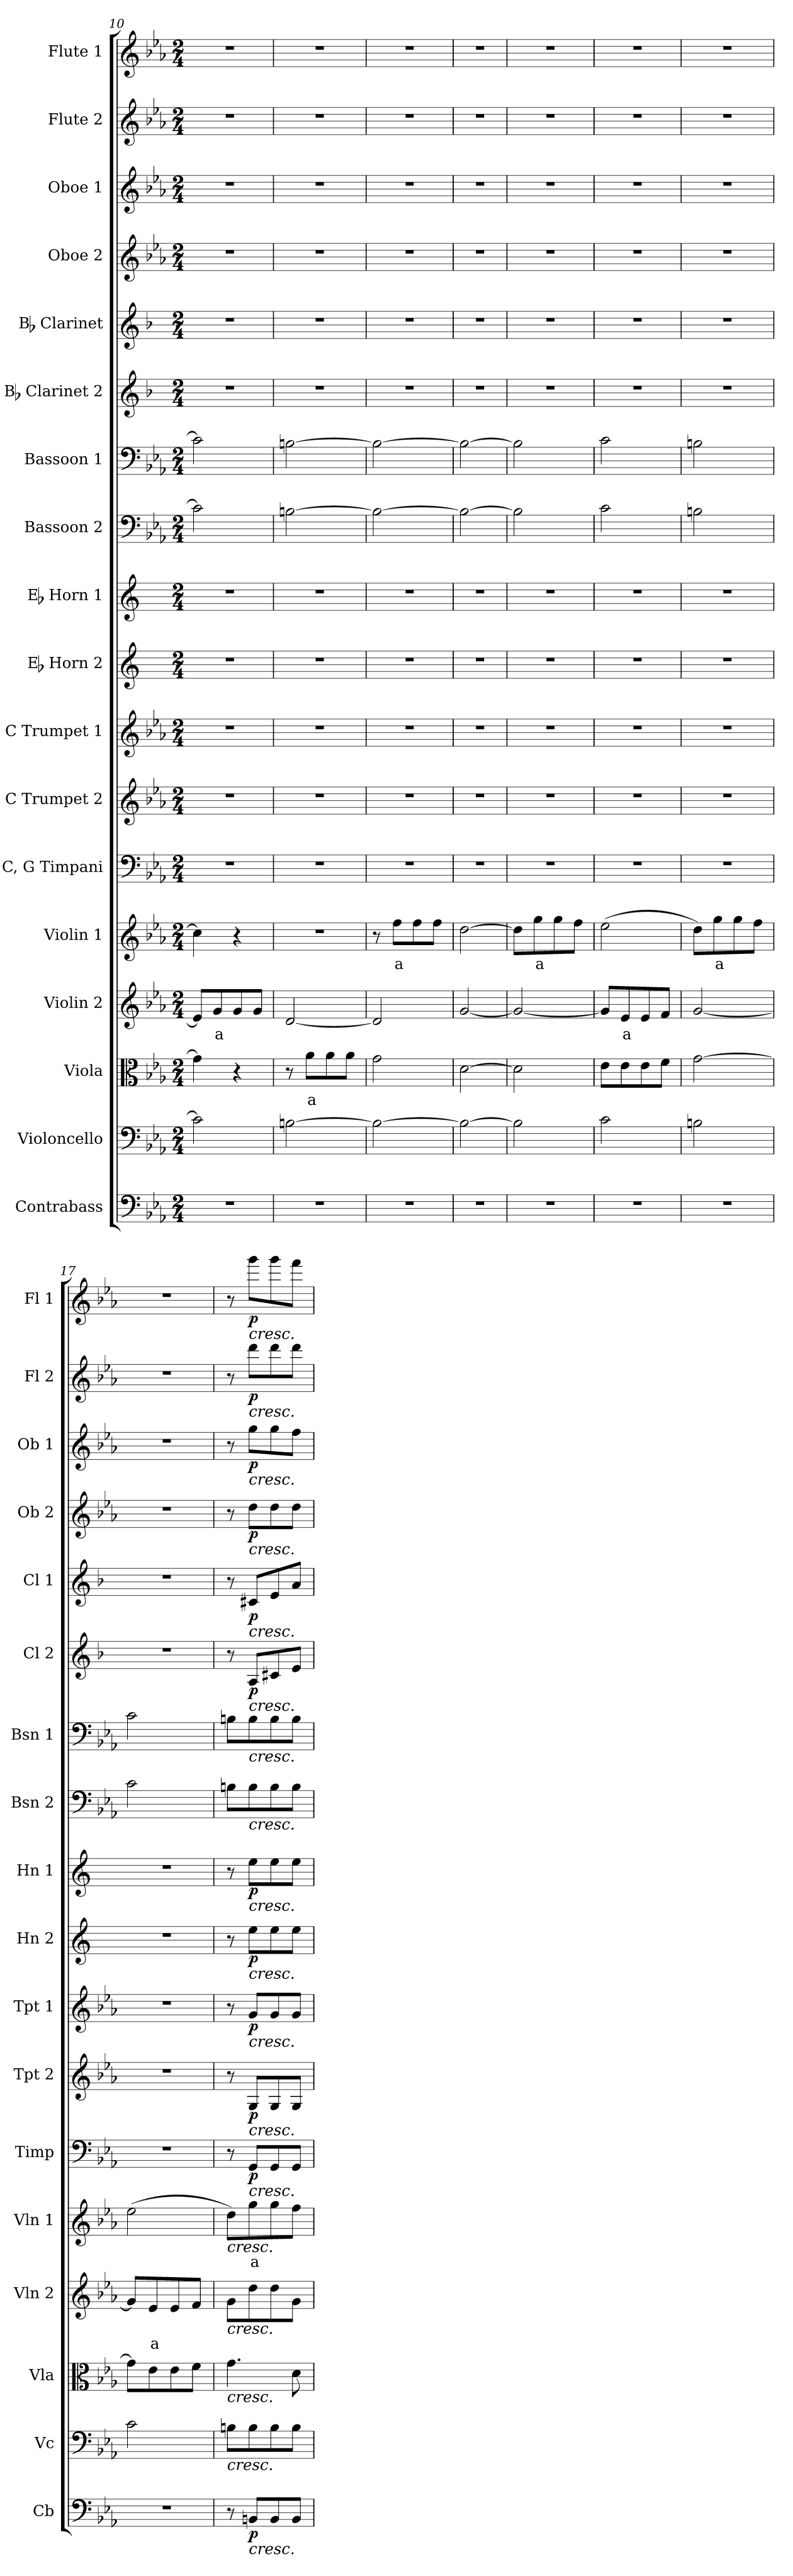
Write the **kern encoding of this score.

**kern	**dynam	**kern	**kern	**text	**kern	**text	**kern	**text	**kern	**dynam	**kern	**dynam	**kern	**dynam	**kern	**dynam	**kern	**dynam	**kern	**kern	**kern	**dynam	**kern	**dynam	**kern	**dynam	**kern	**dynam	**kern	**dynam	**kern	**dynam
*part18	*part18	*part17	*part16	*part16	*part15	*part15	*part14	*part14	*part13	*part13	*part12	*part12	*part11	*part11	*part10	*part10	*part9	*part9	*part8	*part7	*part6	*part6	*part5	*part5	*part4	*part4	*part3	*part3	*part2	*part2	*part1	*part1
*staff18	*staff18	*staff17	*staff16	*staff16	*staff15	*staff15	*staff14	*staff14	*staff13	*staff13	*staff12	*staff12	*staff11	*staff11	*staff10	*staff10	*staff9	*staff9	*staff8	*staff7	*staff6	*staff6	*staff5	*staff5	*staff4	*staff4	*staff3	*staff3	*staff2	*staff2	*staff1	*staff1
*I"Contrabass	*	*I"Violoncello	*I"Viola	*	*I"Violin 2	*	*I"Violin 1	*	*I"C, G Timpani	*	*I"C Trumpet 2	*	*I"C Trumpet 1	*	*I"Eb Horn 2	*	*I"Eb Horn 1	*	*I"Bassoon 2	*I"Bassoon 1	*I"Bb Clarinet 2	*	*I"Bb Clarinet	*	*I"Oboe 2	*	*I"Oboe 1	*	*I"Flute 2	*	*I"Flute 1	*
*I'Cb	*	*I'Vc	*I'Vla	*	*I'Vln 2	*	*I'Vln 1	*	*I'Timp	*	*I'Tpt 2	*	*I'Tpt 1	*	*I'Hn 2	*	*I'Hn 1	*	*I'Bsn 2	*I'Bsn 1	*I'Cl 2	*	*I'Cl 1	*	*I'Ob 2	*	*I'Ob 1	*	*I'Fl 2	*	*I'Fl 1	*
*clefF4	*	*clefF4	*clefC3	*	*clefG2	*	*clefG2	*	*clefF4	*	*clefG2	*	*clefG2	*	*clefG2	*	*clefG2	*	*clefF4	*clefF4	*clefG2	*	*clefG2	*	*clefG2	*	*clefG2	*	*clefG2	*	*clefG2	*
*ITrd7c12	*	*	*	*	*	*	*	*	*	*	*	*	*	*	*ITrd4c7	*	*ITrd4c7	*	*	*	*ITrd1c2	*	*ITrd1c2	*	*	*	*	*	*	*	*	*
*k[b-e-a-]	*	*k[b-e-a-]	*k[b-e-a-]	*	*k[b-e-a-]	*	*k[b-e-a-]	*	*k[b-e-a-]	*	*k[b-e-a-]	*	*k[b-e-a-]	*	*k[b-]	*	*k[b-]	*	*k[b-e-a-]	*k[b-e-a-]	*k[b-e-a-]	*	*k[b-e-a-]	*	*k[b-e-a-]	*	*k[b-e-a-]	*	*k[b-e-a-]	*	*k[b-e-a-]	*
*M2/4	*	*M2/4	*M2/4	*	*M2/4	*	*M2/4	*	*M2/4	*	*M2/4	*	*M2/4	*	*M2/4	*	*M2/4	*	*M2/4	*M2/4	*M2/4	*	*M2/4	*	*M2/4	*	*M2/4	*	*M2/4	*	*M2/4	*
=10	=10	=10	=10	=10	=10	=10	=10	=10	=10	=10	=10	=10	=10	=10	=10	=10	=10	=10	=10	=10	=10	=10	=10	=10	=10	=10	=10	=10	=10	=10	=10	=10
2r	.	2c\]	4g\]	.	8e-/L]	.	4cc\]	.	2r	.	2r	.	2r	.	2r	.	2r	.	2c\]	2c\]	2r	.	2r	.	2r	.	2r	.	2r	.	2r	.
!	!	!	!	!	!	!LO:LY:b:color=#FF0000	!	!	!	!	!	!	!	!	!	!	!	!	!	!	!	!	!	!	!	!	!	!	!	!	!	!
.	.	.	.	.	8g/	a	.	.	.	.	.	.	.	.	.	.	.	.	.	.	.	.	.	.	.	.	.	.	.	.	.	.
.	.	.	4r	.	8g/	.	4r	.	.	.	.	.	.	.	.	.	.	.	.	.	.	.	.	.	.	.	.	.	.	.	.	.
.	.	.	.	.	8g/J	.	.	.	.	.	.	.	.	.	.	.	.	.	.	.	.	.	.	.	.	.	.	.	.	.	.	.
=11	=11	=11	=11	=11	=11	=11	=11	=11	=11	=11	=11	=11	=11	=11	=11	=11	=11	=11	=11	=11	=11	=11	=11	=11	=11	=11	=11	=11	=11	=11	=11	=11
2r	.	[2Bn\	8r	.	[2d/	.	2r	.	2r	.	2r	.	2r	.	2r	.	2r	.	[2Bn\	[2Bn\	2r	.	2r	.	2r	.	2r	.	2r	.	2r	.
!	!	!	!	!LO:LY:b:color=#FF0000	!	!	!	!	!	!	!	!	!	!	!	!	!	!	!	!	!	!	!	!	!	!	!	!	!	!	!	!
.	.	.	8a-\L	a	.	.	.	.	.	.	.	.	.	.	.	.	.	.	.	.	.	.	.	.	.	.	.	.	.	.	.	.
.	.	.	8a-\	.	.	.	.	.	.	.	.	.	.	.	.	.	.	.	.	.	.	.	.	.	.	.	.	.	.	.	.	.
.	.	.	8a-\J	.	.	.	.	.	.	.	.	.	.	.	.	.	.	.	.	.	.	.	.	.	.	.	.	.	.	.	.	.
=12	=12	=12	=12	=12	=12	=12	=12	=12	=12	=12	=12	=12	=12	=12	=12	=12	=12	=12	=12	=12	=12	=12	=12	=12	=12	=12	=12	=12	=12	=12	=12	=12
2r	.	2B\_	2g\	.	2d/]	.	8r	.	2r	.	2r	.	2r	.	2r	.	2r	.	2B\_	2B\_	2r	.	2r	.	2r	.	2r	.	2r	.	2r	.
!	!	!	!	!	!	!	!	!LO:LY:b:color=#FF0000	!	!	!	!	!	!	!	!	!	!	!	!	!	!	!	!	!	!	!	!	!	!	!	!
.	.	.	.	.	.	.	8ff\L	a	.	.	.	.	.	.	.	.	.	.	.	.	.	.	.	.	.	.	.	.	.	.	.	.
.	.	.	.	.	.	.	8ff\	.	.	.	.	.	.	.	.	.	.	.	.	.	.	.	.	.	.	.	.	.	.	.	.	.
.	.	.	.	.	.	.	8ff\J	.	.	.	.	.	.	.	.	.	.	.	.	.	.	.	.	.	.	.	.	.	.	.	.	.
=13	=13	=13	=13	=13	=13	=13	=13	=13	=13	=13	=13	=13	=13	=13	=13	=13	=13	=13	=13	=13	=13	=13	=13	=13	=13	=13	=13	=13	=13	=13	=13	=13
2r	.	2B\_	[2d\	.	[2g/	.	[2dd\	.	2r	.	2r	.	2r	.	2r	.	2r	.	2B\_	2B\_	2r	.	2r	.	2r	.	2r	.	2r	.	2r	.
!!LO:PB:g=z
=14	=14	=14	=14	=14	=14	=14	=14	=14	=14	=14	=14	=14	=14	=14	=14	=14	=14	=14	=14	=14	=14	=14	=14	=14	=14	=14	=14	=14	=14	=14	=14	=14
2r	.	2B\]	2d\]	.	2g/_	.	8dd\L]	.	2r	.	2r	.	2r	.	2r	.	2r	.	2B\]	2B\]	2r	.	2r	.	2r	.	2r	.	2r	.	2r	.
!	!	!	!	!	!	!	!	!LO:LY:b:color=#FF0000	!	!	!	!	!	!	!	!	!	!	!	!	!	!	!	!	!	!	!	!	!	!	!	!
.	.	.	.	.	.	.	8gg\	a	.	.	.	.	.	.	.	.	.	.	.	.	.	.	.	.	.	.	.	.	.	.	.	.
.	.	.	.	.	.	.	8gg\	.	.	.	.	.	.	.	.	.	.	.	.	.	.	.	.	.	.	.	.	.	.	.	.	.
.	.	.	.	.	.	.	8ff\J	.	.	.	.	.	.	.	.	.	.	.	.	.	.	.	.	.	.	.	.	.	.	.	.	.
=15	=15	=15	=15	=15	=15	=15	=15	=15	=15	=15	=15	=15	=15	=15	=15	=15	=15	=15	=15	=15	=15	=15	=15	=15	=15	=15	=15	=15	=15	=15	=15	=15
2r	.	2c\	8e-\L	.	8g/L]	.	(2ee-\	.	2r	.	2r	.	2r	.	2r	.	2r	.	2c\	2c\	2r	.	2r	.	2r	.	2r	.	2r	.	2r	.
!	!	!	!	!	!	!LO:LY:b:color=#FF0000	!	!	!	!	!	!	!	!	!	!	!	!	!	!	!	!	!	!	!	!	!	!	!	!	!	!
.	.	.	8e-\	.	8e-/	a	.	.	.	.	.	.	.	.	.	.	.	.	.	.	.	.	.	.	.	.	.	.	.	.	.	.
.	.	.	8e-\	.	8e-/	.	.	.	.	.	.	.	.	.	.	.	.	.	.	.	.	.	.	.	.	.	.	.	.	.	.	.
.	.	.	8f\J	.	8f/J	.	.	.	.	.	.	.	.	.	.	.	.	.	.	.	.	.	.	.	.	.	.	.	.	.	.	.
=16	=16	=16	=16	=16	=16	=16	=16	=16	=16	=16	=16	=16	=16	=16	=16	=16	=16	=16	=16	=16	=16	=16	=16	=16	=16	=16	=16	=16	=16	=16	=16	=16
2r	.	2Bn\	[2g\	.	[2g/	.	8dd\L)	.	2r	.	2r	.	2r	.	2r	.	2r	.	2Bn\	2Bn\	2r	.	2r	.	2r	.	2r	.	2r	.	2r	.
!	!	!	!	!	!	!	!	!LO:LY:b:color=#FF0000	!	!	!	!	!	!	!	!	!	!	!	!	!	!	!	!	!	!	!	!	!	!	!	!
.	.	.	.	.	.	.	8gg\	a	.	.	.	.	.	.	.	.	.	.	.	.	.	.	.	.	.	.	.	.	.	.	.	.
.	.	.	.	.	.	.	8gg\	.	.	.	.	.	.	.	.	.	.	.	.	.	.	.	.	.	.	.	.	.	.	.	.	.
.	.	.	.	.	.	.	8ff\J	.	.	.	.	.	.	.	.	.	.	.	.	.	.	.	.	.	.	.	.	.	.	.	.	.
=17	=17	=17	=17	=17	=17	=17	=17	=17	=17	=17	=17	=17	=17	=17	=17	=17	=17	=17	=17	=17	=17	=17	=17	=17	=17	=17	=17	=17	=17	=17	=17	=17
2r	.	2c\	8g\L]	.	8g/L]	.	(2ee-\	.	2r	.	2r	.	2r	.	2r	.	2r	.	2c\	2c\	2r	.	2r	.	2r	.	2r	.	2r	.	2r	.
!	!	!	!	!	!	!LO:LY:b:color=#FF0000	!	!	!	!	!	!	!	!	!	!	!	!	!	!	!	!	!	!	!	!	!	!	!	!	!	!
.	.	.	8e-\	.	8e-/	a	.	.	.	.	.	.	.	.	.	.	.	.	.	.	.	.	.	.	.	.	.	.	.	.	.	.
.	.	.	8e-\	.	8e-/	.	.	.	.	.	.	.	.	.	.	.	.	.	.	.	.	.	.	.	.	.	.	.	.	.	.	.
.	.	.	8f\J	.	8f/J	.	.	.	.	.	.	.	.	.	.	.	.	.	.	.	.	.	.	.	.	.	.	.	.	.	.	.
=18	=18	=18	=18	=18	=18	=18	=18	=18	=18	=18	=18	=18	=18	=18	=18	=18	=18	=18	=18	=18	=18	=18	=18	=18	=18	=18	=18	=18	=18	=18	=18	=18
!	!	!	!	!	!	!	!LO:TX:b:i:t=cresc.	!	!	!	!	!	!	!	!	!	!	!	!	!	!	!	!	!	!	!	!	!	!	!	!	!
!	!	!	!	!	!LO:TX:b:i:t=cresc.	!	!	!	!	!	!	!	!	!	!	!	!	!	!	!	!	!	!	!	!	!	!	!	!	!	!	!
!	!	!	!LO:TX:b:i:t=cresc.	!	!	!	!	!	!	!	!	!	!	!	!	!	!	!	!	!	!	!	!	!	!	!	!	!	!	!	!	!
!	!	!LO:TX:b:i:t=cresc.	!	!	!	!	!	!	!	!	!	!	!	!	!	!	!	!	!	!	!	!	!	!	!	!	!	!	!	!	!	!
8r	.	8Bn\L	4.g\	.	8g\L	.	8dd\L)	.	8r	.	8r	.	8r	.	8r	.	8r	.	8Bn\L	8Bn\L	8r	.	8r	.	8r	.	8r	.	8r	.	8r	.
!	!	!	!	!	!	!	!	!	!	!	!	!	!	!	!	!	!	!	!	!	!	!	!	!	!	!	!	!	!	!	!LO:TX:b:i:t=cresc.	!
!	!	!	!	!	!	!	!	!	!	!	!	!	!	!	!	!	!	!	!	!	!	!	!	!	!	!	!	!	!LO:TX:b:i:t=cresc.	!	!	!
!	!	!	!	!	!	!	!	!	!	!	!	!	!	!	!	!	!	!	!	!	!	!	!	!	!	!	!LO:TX:b:i:t=cresc.	!	!	!	!	!
!	!	!	!	!	!	!	!	!	!	!	!	!	!	!	!	!	!	!	!	!	!	!	!	!	!LO:TX:b:i:t=cresc.	!	!	!	!	!	!	!
!	!	!	!	!	!	!	!	!	!	!	!	!	!	!	!	!	!	!	!	!	!	!	!LO:TX:b:i:t=cresc.	!	!	!	!	!	!	!	!	!
!	!	!	!	!	!	!	!	!	!	!	!	!	!	!	!	!	!	!	!	!	!LO:TX:b:i:t=cresc.	!	!	!	!	!	!	!	!	!	!	!
!	!	!	!	!	!	!	!	!	!	!	!	!	!	!	!	!	!	!	!	!LO:TX:b:i:t=cresc.	!	!	!	!	!	!	!	!	!	!	!	!
!	!	!	!	!	!	!	!	!	!	!	!	!	!	!	!	!	!	!	!LO:TX:b:i:t=cresc.	!	!	!	!	!	!	!	!	!	!	!	!	!
!	!	!	!	!	!	!	!	!	!	!	!	!	!	!	!	!	!LO:TX:b:i:t=cresc.	!	!	!	!	!	!	!	!	!	!	!	!	!	!	!
!	!	!	!	!	!	!	!	!	!	!	!	!	!	!	!LO:TX:b:i:t=cresc.	!	!	!	!	!	!	!	!	!	!	!	!	!	!	!	!	!
!	!	!	!	!	!	!	!	!	!	!	!	!	!LO:TX:b:i:t=cresc.	!	!	!	!	!	!	!	!	!	!	!	!	!	!	!	!	!	!	!
!	!	!	!	!	!	!	!	!	!	!	!LO:TX:b:i:t=cresc.	!	!	!	!	!	!	!	!	!	!	!	!	!	!	!	!	!	!	!	!	!
!	!	!	!	!	!	!	!	!	!LO:TX:b:i:t=cresc.	!	!	!	!	!	!	!	!	!	!	!	!	!	!	!	!	!	!	!	!	!	!	!
!LO:TX:b:i:t=cresc.	!	!	!	!	!	!	!	!	!	!	!	!	!	!	!	!	!	!	!	!	!	!	!	!	!	!	!	!	!	!	!	!
!	!LO:DY:b	!	!	!	!	!	!	!LO:LY:b:color=#FF0000	!	!LO:DY:b	!	!LO:DY:b	!	!LO:DY:b	!	!LO:DY:b	!	!LO:DY:b	!	!	!	!LO:DY:b	!	!LO:DY:b	!	!LO:DY:b	!	!LO:DY:b	!	!LO:DY:b	!	!LO:DY:b
8BBBn/L	p	8B\	.	.	8dd\	.	8gg\	a	8GG/L	p	8G/L	p	8g/L	p	8a\L	p	8a\L	p	8B\	8B\	8G/L	p	8Bn/L	p	8dd\L	p	8gg\L	p	8ddd\L	p	8ggg\L	p
8BBB/	.	8B\	.	.	8dd\	.	8gg\	.	8GG/	.	8G/	.	8g/	.	8a\	.	8a\	.	8B\	8B\	8Bn/	.	8d/	.	8dd\	.	8gg\	.	8ddd\	.	8ggg\	.
8BBB/J	.	8B\J	8d\	.	8g\J	.	8ff\J	.	8GG/J	.	8G/J	.	8g/J	.	8a\J	.	8a\J	.	8B\J	8B\J	8d/J	.	8g/J	.	8dd\J	.	8ff\J	.	8ddd\J	.	8fff\J	.
=	=	=	=	=	=	=	=	=	=	=	=	=	=	=	=	=	=	=	=	=	=	=	=	=	=	=	=	=	=	=	=	=
*-	*-	*-	*-	*-	*-	*-	*-	*-	*-	*-	*-	*-	*-	*-	*-	*-	*-	*-	*-	*-	*-	*-	*-	*-	*-	*-	*-	*-	*-	*-	*-	*-
